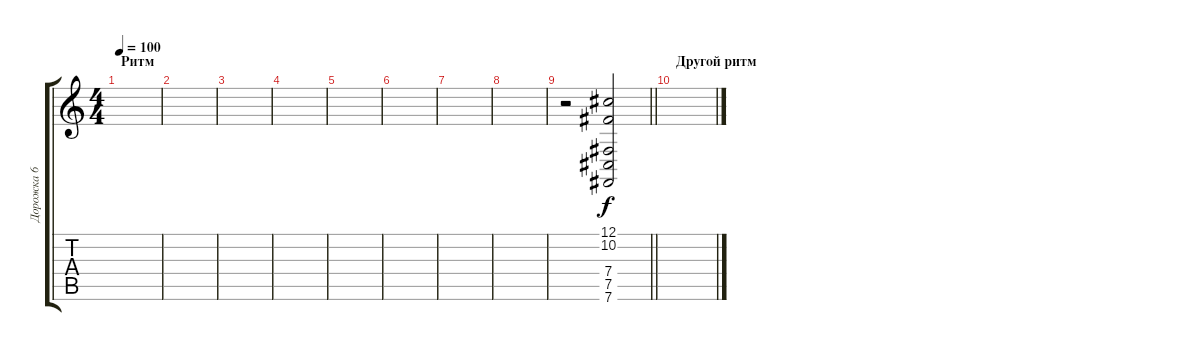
\track ("Дорожка 6" "Дорожка 6") {instrument reversecymbal}
\staff {score tabs}
\tuning (Db4 Ab3 E3 B2 Gb2 B1) {hide}
\ts (4 4)
\section ("" "Ритм")
\tempo 100
\clef g2
\ks c
|
|
|
|
|
|
|
|
\barLineRight lightlight
r.2 (12.1 10.2 7.4 7.5 7.6).2 |
\section ("" "Другой ритм")
